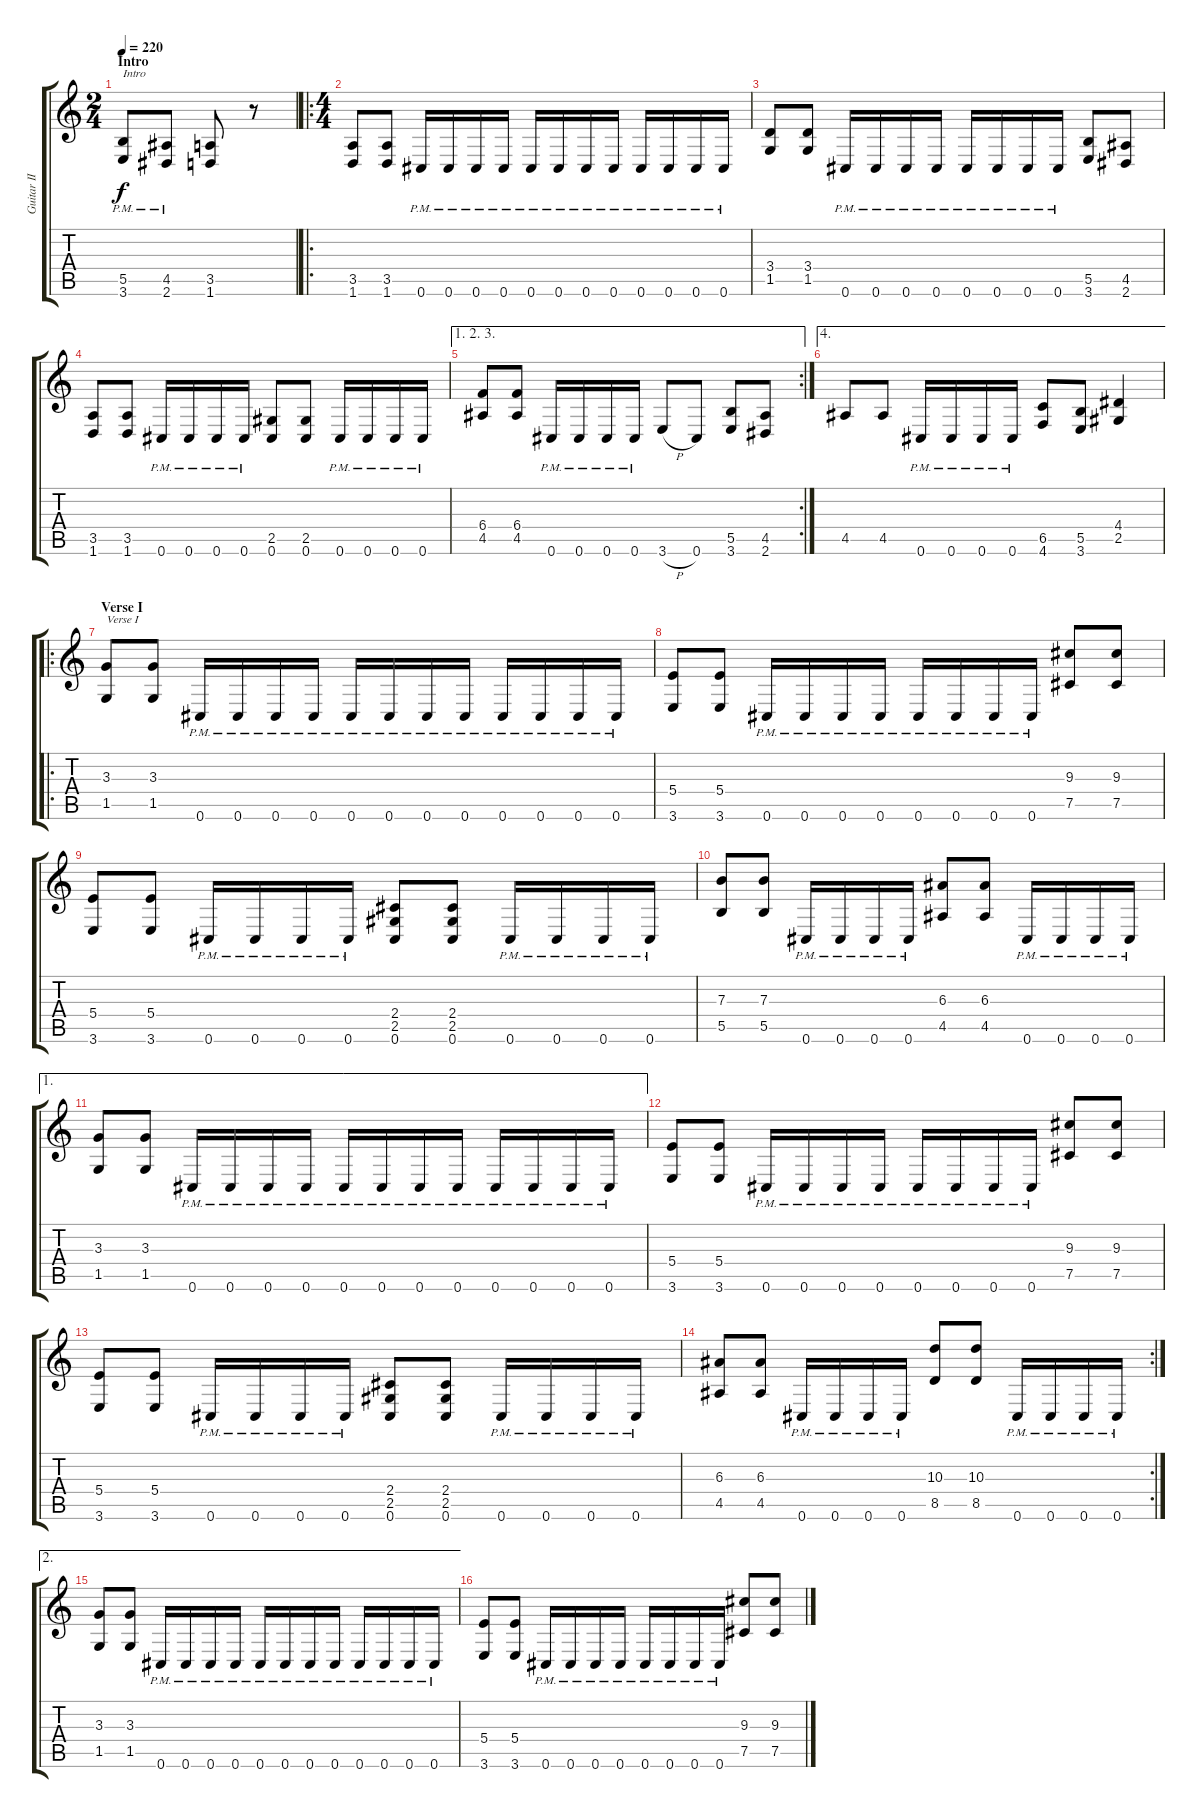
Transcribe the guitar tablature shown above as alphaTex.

\track ("Guitar II [Vogg]" "Guitar II ") {instrument distortionguitar}
\staff {score tabs}
\tuning (Db4 Ab3 E3 B2 Gb2 Db2) {hide}
\ts (2 4)
\section ("" "Intro")
\tempo 220
\clef g2
\ks c
(5.5 3.6{pm}).8{txt "Intro" dy f instrument distortionguitar} (4.5 2.6{pm}).8 (3.5 1.6).8 r.8 |
\ro
\ts (4 4)
(3.5 1.6).8 (3.5 1.6).8 0.6{pm}.16 0.6{pm}.16 0.6{pm}.16 0.6{pm}.16 0.6{pm}.16 0.6{pm}.16 0.6{pm}.16 0.6{pm}.16 0.6{pm}.16 0.6{pm}.16 0.6{pm}.16 0.6{pm}.16 |
(3.4 1.5).8 (3.4 1.5).8 0.6{pm}.16 0.6{pm}.16 0.6{pm}.16 0.6{pm}.16 0.6{pm}.16 0.6{pm}.16 0.6{pm}.16 0.6{pm}.16 (5.5 3.6).8 (4.5 2.6).8 |
(3.5 1.6).8 (3.5 1.6).8 0.6{pm}.16 0.6{pm}.16 0.6{pm}.16 0.6{pm}.16 (2.5 0.6).8 (2.5 0.6).8 0.6{pm}.16 0.6{pm}.16 0.6{pm}.16 0.6{pm}.16 |
\ae (1 2 3)
\rc 2
(6.4 4.5).8 (6.4 4.5).8 0.6{pm}.16 0.6{pm}.16 0.6{pm}.16 0.6{pm}.16 3.6{h}.8 0.6.8 (5.5 3.6).8 (4.5 2.6).8 |
\ae 4
4.5.8 4.5.8 0.6{pm}.16 0.6{pm}.16 0.6{pm}.16 0.6{pm}.16 (6.5 4.6).8 (5.5 3.6).8 (4.4 2.5).4 |
\ro
\section ("" "Verse I")
(3.3 1.5).8{txt "Verse I"} (3.3 1.5).8 0.6{pm}.16 0.6{pm}.16 0.6{pm}.16 0.6{pm}.16 0.6{pm}.16 0.6{pm}.16 0.6{pm}.16 0.6{pm}.16 0.6{pm}.16 0.6{pm}.16 0.6{pm}.16 0.6{pm}.16 |
(5.4 3.6).8 (5.4 3.6).8 0.6{pm}.16 0.6{pm}.16 0.6{pm}.16 0.6{pm}.16 0.6{pm}.16 0.6{pm}.16 0.6{pm}.16 0.6{pm}.16 (9.3 7.5).8 (9.3 7.5).8 |
(5.4 3.6).8 (5.4 3.6).8 0.6{pm}.16 0.6{pm}.16 0.6{pm}.16 0.6{pm}.16 (2.4 2.5 0.6).8 (2.4 2.5 0.6).8 0.6{pm}.16 0.6{pm}.16 0.6{pm}.16 0.6{pm}.16 |
(7.3 5.5).8 (7.3 5.5).8 0.6{pm}.16 0.6{pm}.16 0.6{pm}.16 0.6{pm}.16 (6.3 4.5).8 (6.3 4.5).8 0.6{pm}.16 0.6{pm}.16 0.6{pm}.16 0.6{pm}.16 |
\ae 1
(3.3 1.5).8 (3.3 1.5).8 0.6{pm}.16 0.6{pm}.16 0.6{pm}.16 0.6{pm}.16 0.6{pm}.16 0.6{pm}.16 0.6{pm}.16 0.6{pm}.16 0.6{pm}.16 0.6{pm}.16 0.6{pm}.16 0.6{pm}.16 |
(5.4 3.6).8 (5.4 3.6).8 0.6{pm}.16 0.6{pm}.16 0.6{pm}.16 0.6{pm}.16 0.6{pm}.16 0.6{pm}.16 0.6{pm}.16 0.6{pm}.16 (9.3 7.5).8 (9.3 7.5).8 |
(5.4 3.6).8 (5.4 3.6).8 0.6{pm}.16 0.6{pm}.16 0.6{pm}.16 0.6{pm}.16 (2.4 2.5 0.6).8 (2.4 2.5 0.6).8 0.6{pm}.16 0.6{pm}.16 0.6{pm}.16 0.6{pm}.16 |
\rc 2
(6.3 4.5).8 (6.3 4.5).8 0.6{pm}.16 0.6{pm}.16 0.6{pm}.16 0.6{pm}.16 (10.3 8.5).8 (10.3 8.5).8 0.6{pm}.16 0.6{pm}.16 0.6{pm}.16 0.6{pm}.16 |
\ae 2
(3.3 1.5).8 (3.3 1.5).8 0.6{pm}.16 0.6{pm}.16 0.6{pm}.16 0.6{pm}.16 0.6{pm}.16 0.6{pm}.16 0.6{pm}.16 0.6{pm}.16 0.6{pm}.16 0.6{pm}.16 0.6{pm}.16 0.6{pm}.16 |
(5.4 3.6).8 (5.4 3.6).8 0.6{pm}.16 0.6{pm}.16 0.6{pm}.16 0.6{pm}.16 0.6{pm}.16 0.6{pm}.16 0.6{pm}.16 0.6{pm}.16 (9.3 7.5).8 (9.3 7.5).8
